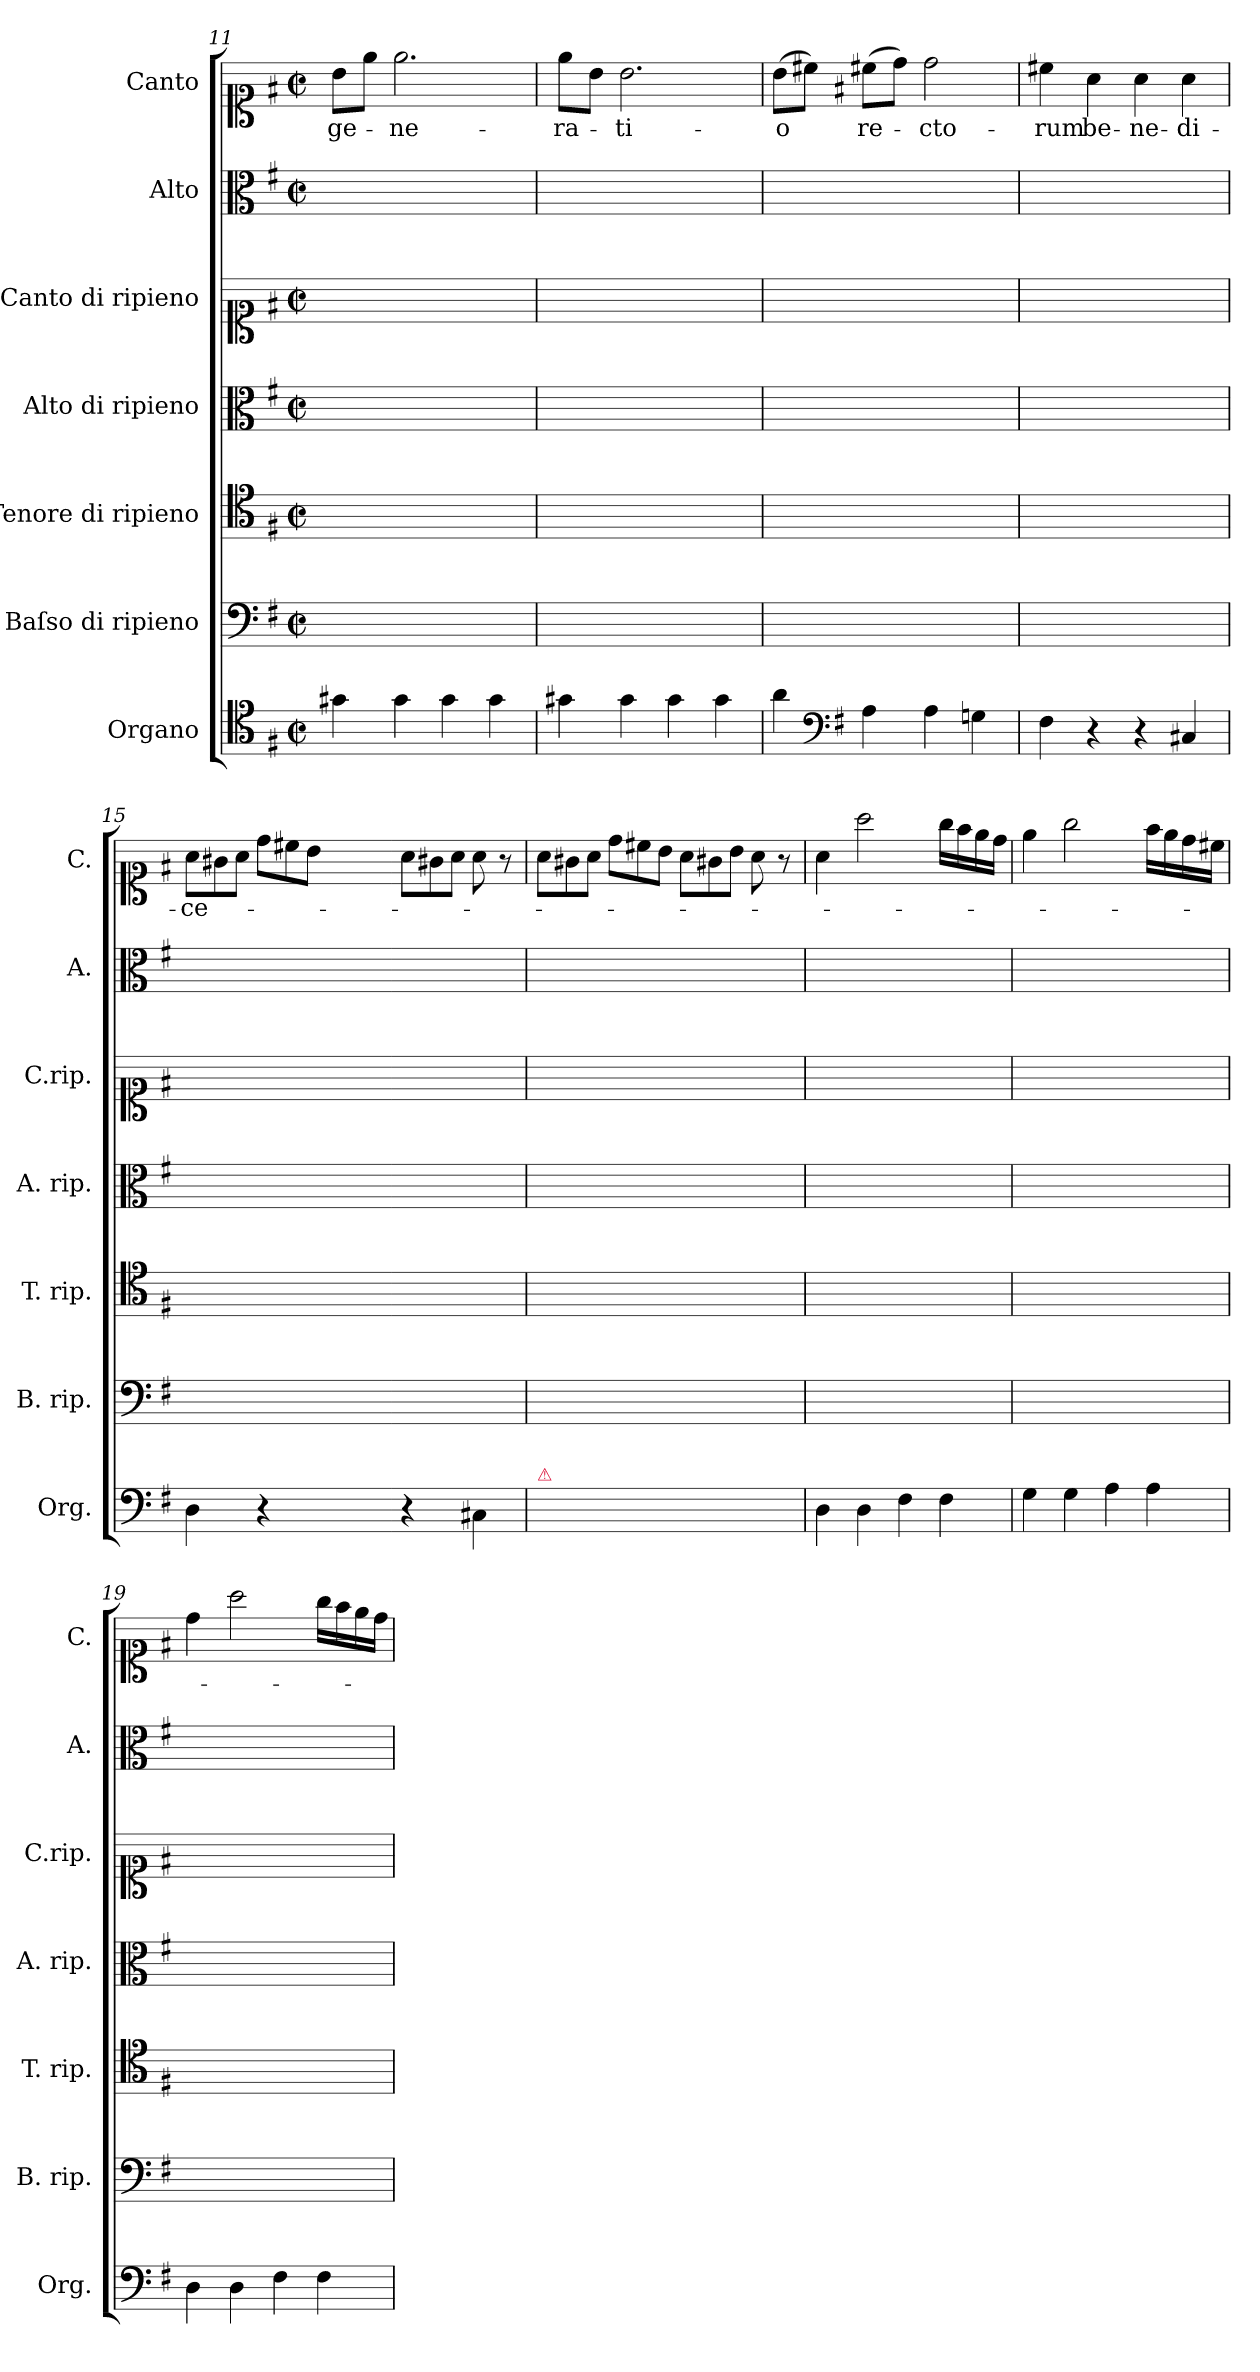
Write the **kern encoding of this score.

**kern	**kern	**kern	**kern	**kern	**kern	**kern	**text
*part7	*part6	*part5	*part4	*part3	*part2	*part1	*part1
*staff7	*staff6	*staff5	*staff4	*staff3	*staff2	*staff1	*staff1
*I"Organo	*I"Baſso di ripieno	*I"Tenore di ripieno	*I"Alto di ripieno	*I"Canto di ripieno	*I"Alto	*I"Canto	*
*I'Org.	*I'B. rip.	*I'T. rip.	*I'A. rip.	*I'C.rip.	*I'A.	*I'C.	*
*clefC4	*clefF4	*clefC4	*clefC3	*clefC1	*clefC3	*clefC1	*
*k[f#]	*k[f#]	*k[f#]	*k[f#]	*k[f#]	*k[f#]	*k[f#]	*
*M2/2	*M2/2	*M2/2	*M2/2	*M2/2	*M2/2	*M2/2	*
*met(c|)	*met(c|)	*met(c|)	*met(c|)	*met(c|)	*met(c|)	*met(c|)	*
=11	=11	=11	=11	=11	=11	=11	=11
4g#X\	1ryy	1ryy	1ryy	1ryy	1ryy	8b\L	ge-
.	.	.	.	.	.	8ee\J	.
4g#\	.	.	.	.	.	2.ee\	-ne-
4g#\	.	.	.	.	.	.	.
4g#\	.	.	.	.	.	.	.
=12	=12	=12	=12	=12	=12	=12	=12
4g#X\	1ryy	1ryy	1ryy	1ryy	1ryy	8ee\L	-ra-
.	.	.	.	.	.	8b\J	.
4g#\	.	.	.	.	.	2.b\	-ti-
4g#\	.	.	.	.	.	.	.
4g#\	.	.	.	.	.	.	.
=13	=13	=13	=13	=13	=13	=13	=13
4a\	1ryy	1ryy	1ryy	1ryy	1ryy	(8b\L	-o
.	.	.	.	.	.	8cc#X\J)	.
*clefF4	*	*	*	*	*	*	*
*k[f#]	*k[f#]	*k[f#]	*k[f#]	*k[f#]	*k[f#]	*k[f#]	*
4A\	.	.	.	.	.	(8cc#X\L	re-
.	.	.	.	.	.	8dd\J)	.
4A\	.	.	.	.	.	2dd\	-cto-
4Gn\	.	.	.	.	.	.	.
=14	=14	=14	=14	=14	=14	=14	=14
4F#\	1ryy	1ryy	1ryy	1ryy	1ryy	4cc#X\	-rum
4r	.	.	.	.	.	4a\	be-
4r	.	.	.	.	.	4a\	-ne-
4C#X/	.	.	.	.	.	4a\	-di-
=15	=15	=15	=15	=15	=15	=15	=15
*	*	*	*	*	*	*Xtuplet	*
4D\	1ryy	1ryy	1ryy	1ryy	1ryy	12a\L	-ce-
.	.	.	.	.	.	12g#X\	.
.	.	.	.	.	.	12a\J	.
4r	.	.	.	.	.	12dd\L	.
.	.	.	.	.	.	12cc#X\	.
.	.	.	.	.	.	12b\J	.
2ryy	.	.	.	.	.	2ryy	.
=-	=-	=-	=-	=-	=-	=-	=-
4r	2ryy	2ryy	2ryy	2ryy	2ryy	12a\L	.
.	.	.	.	.	.	12g#X\	.
.	.	.	.	.	.	12a\J	.
4C#X\	.	.	.	.	.	8a\	.
.	.	.	.	.	.	8r	.
=16	=16	=16	=16	=16	=16	=16	=16
!LO:TX:a:color=crimson:t=⚠	!	!	!	!	!	!	!
1ryy	1ryy	1ryy	1ryy	1ryy	1ryy	12a\L	.
.	.	.	.	.	.	12g#X\	.
.	.	.	.	.	.	12a\J	.
.	.	.	.	.	.	12dd\L	.
.	.	.	.	.	.	12cc#X\	.
.	.	.	.	.	.	12b\J	.
.	.	.	.	.	.	12a\L	.
.	.	.	.	.	.	12g#X\	.
.	.	.	.	.	.	12b\J	.
.	.	.	.	.	.	8a\	.
.	.	.	.	.	.	8r	.
=17	=17	=17	=17	=17	=17	=17	=17
4D\	1ryy	1ryy	1ryy	1ryy	1ryy	4a\	.
4D\	.	.	.	.	.	2aa\	.
4F#\	.	.	.	.	.	.	.
4F#\	.	.	.	.	.	16gg\LL	.
.	.	.	.	.	.	16ff#\	.
.	.	.	.	.	.	16ee\	.
.	.	.	.	.	.	16dd\JJ	.
=18	=18	=18	=18	=18	=18	=18	=18
4G\	1ryy	1ryy	1ryy	1ryy	1ryy	4ee\	.
4G\	.	.	.	.	.	2gg\	.
4A\	.	.	.	.	.	.	.
4A\	.	.	.	.	.	16ff#\LL	.
.	.	.	.	.	.	16ee\	.
.	.	.	.	.	.	16dd\	.
.	.	.	.	.	.	16cc#X\JJ	.
=19	=19	=19	=19	=19	=19	=19	=19
4D\	1ryy	1ryy	1ryy	1ryy	1ryy	4dd\	.
4D\	.	.	.	.	.	2aa\	.
4F#\	.	.	.	.	.	.	.
4F#\	.	.	.	.	.	16gg\LL	.
.	.	.	.	.	.	16ff#\	.
.	.	.	.	.	.	16ee\	.
.	.	.	.	.	.	16dd\JJ	.
=	=	=	=	=	=	=	=
*-	*-	*-	*-	*-	*-	*-	*-
